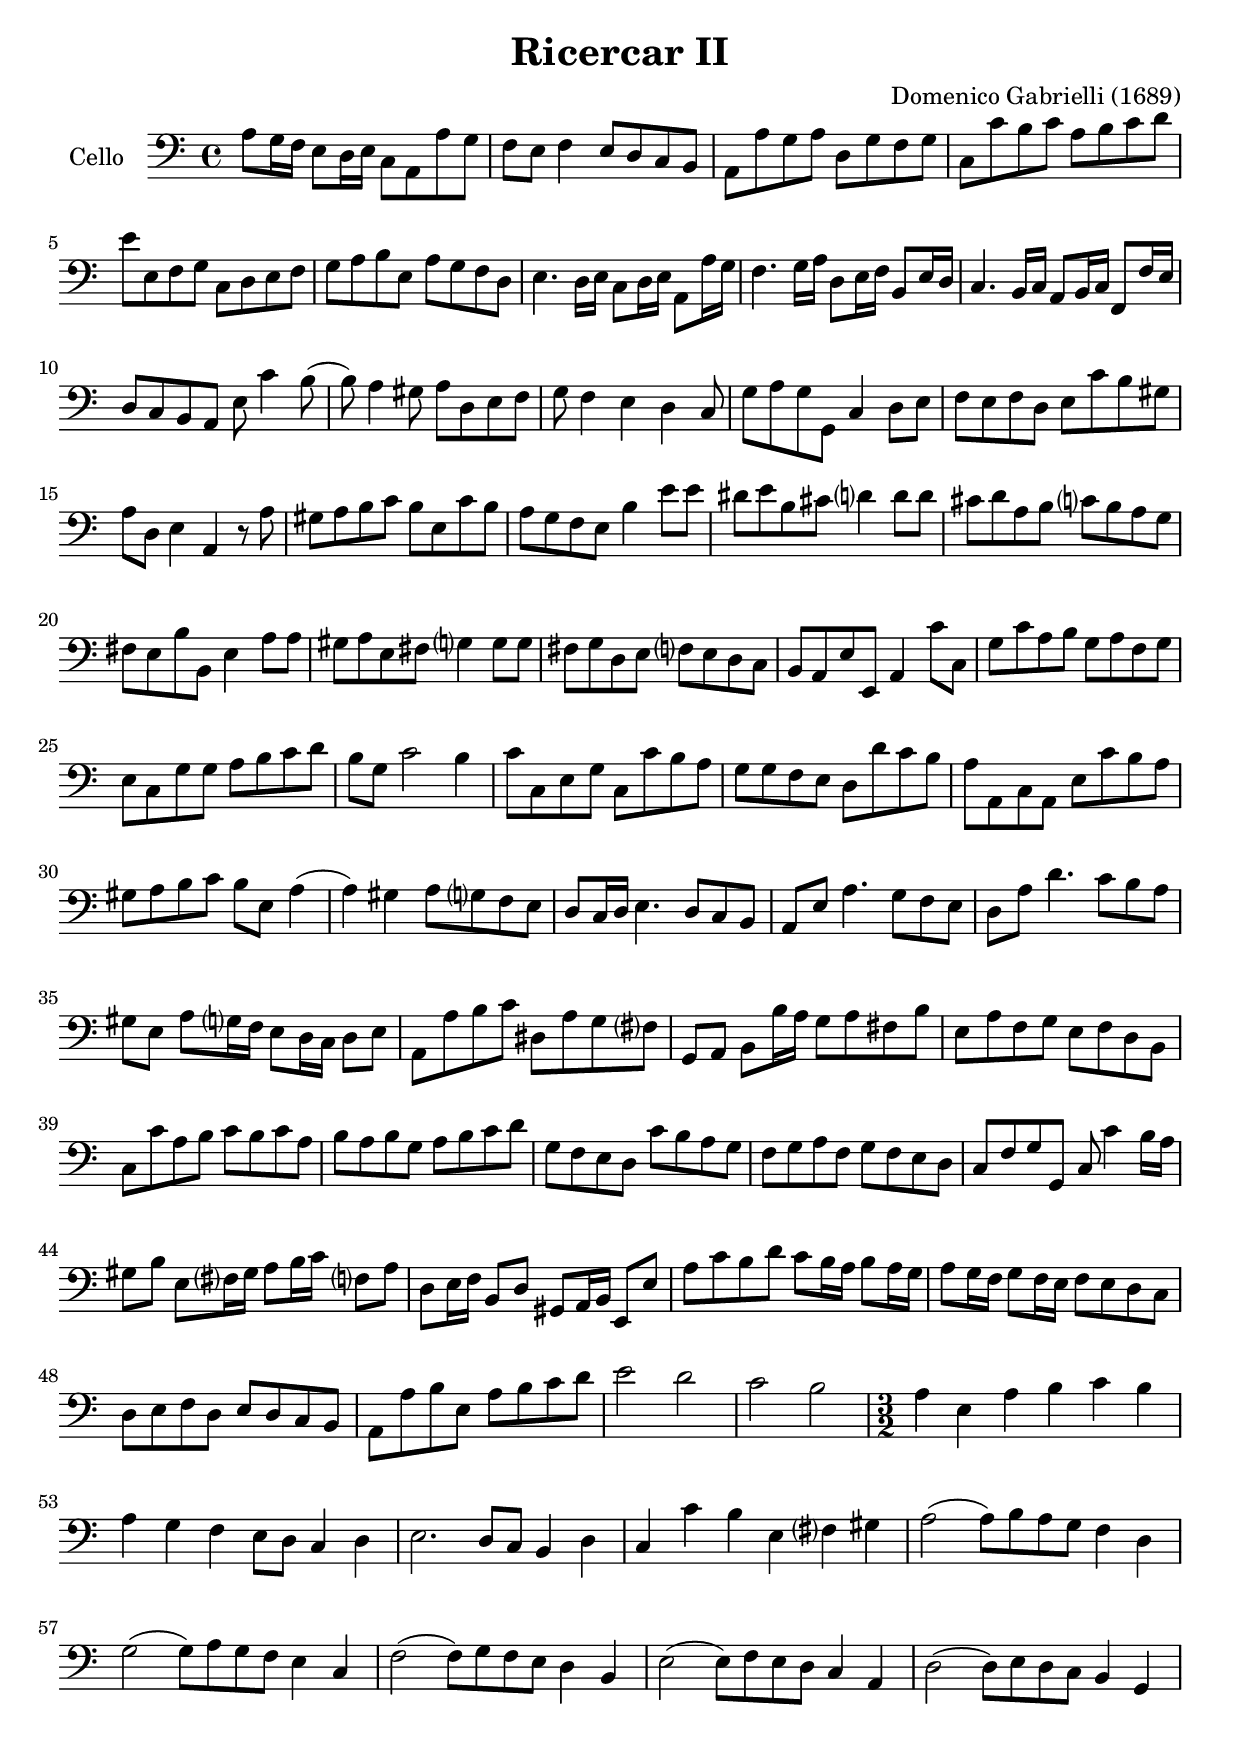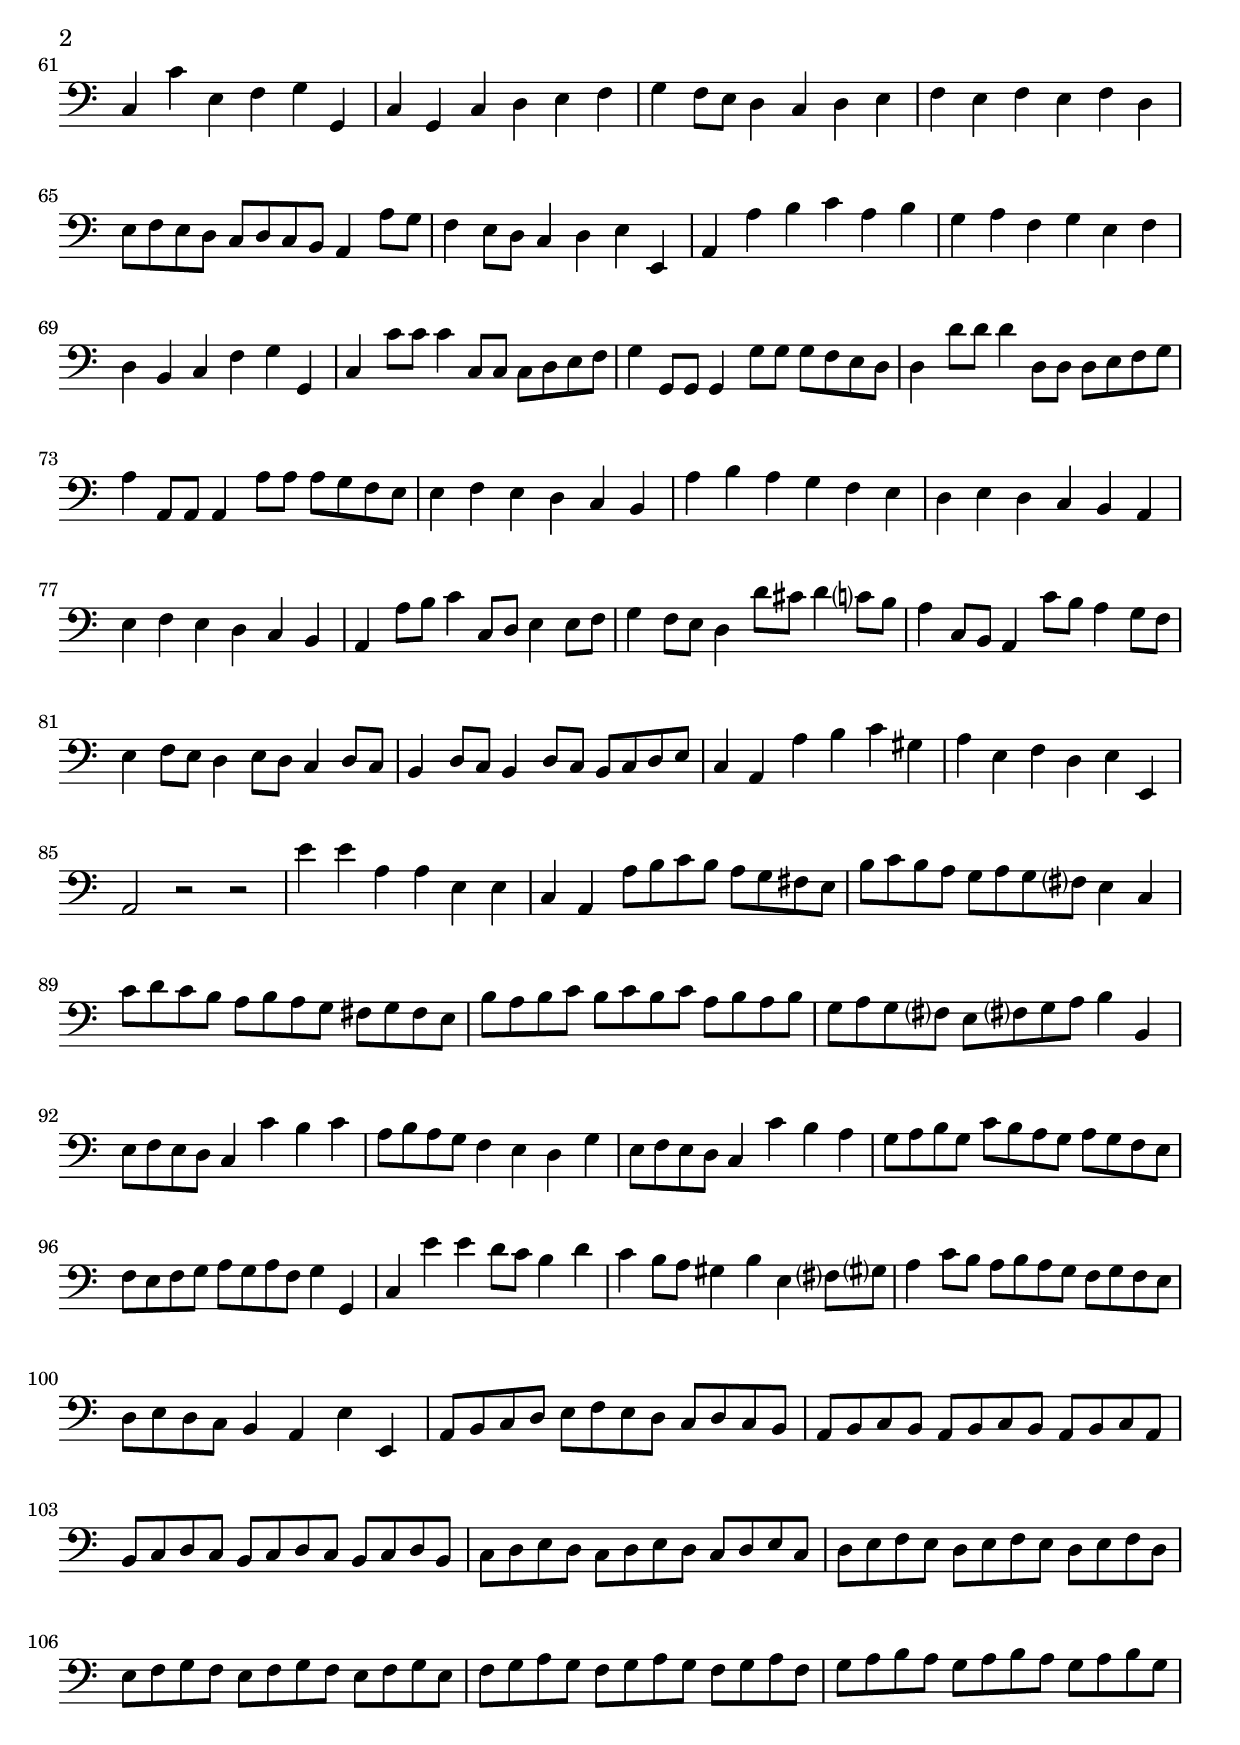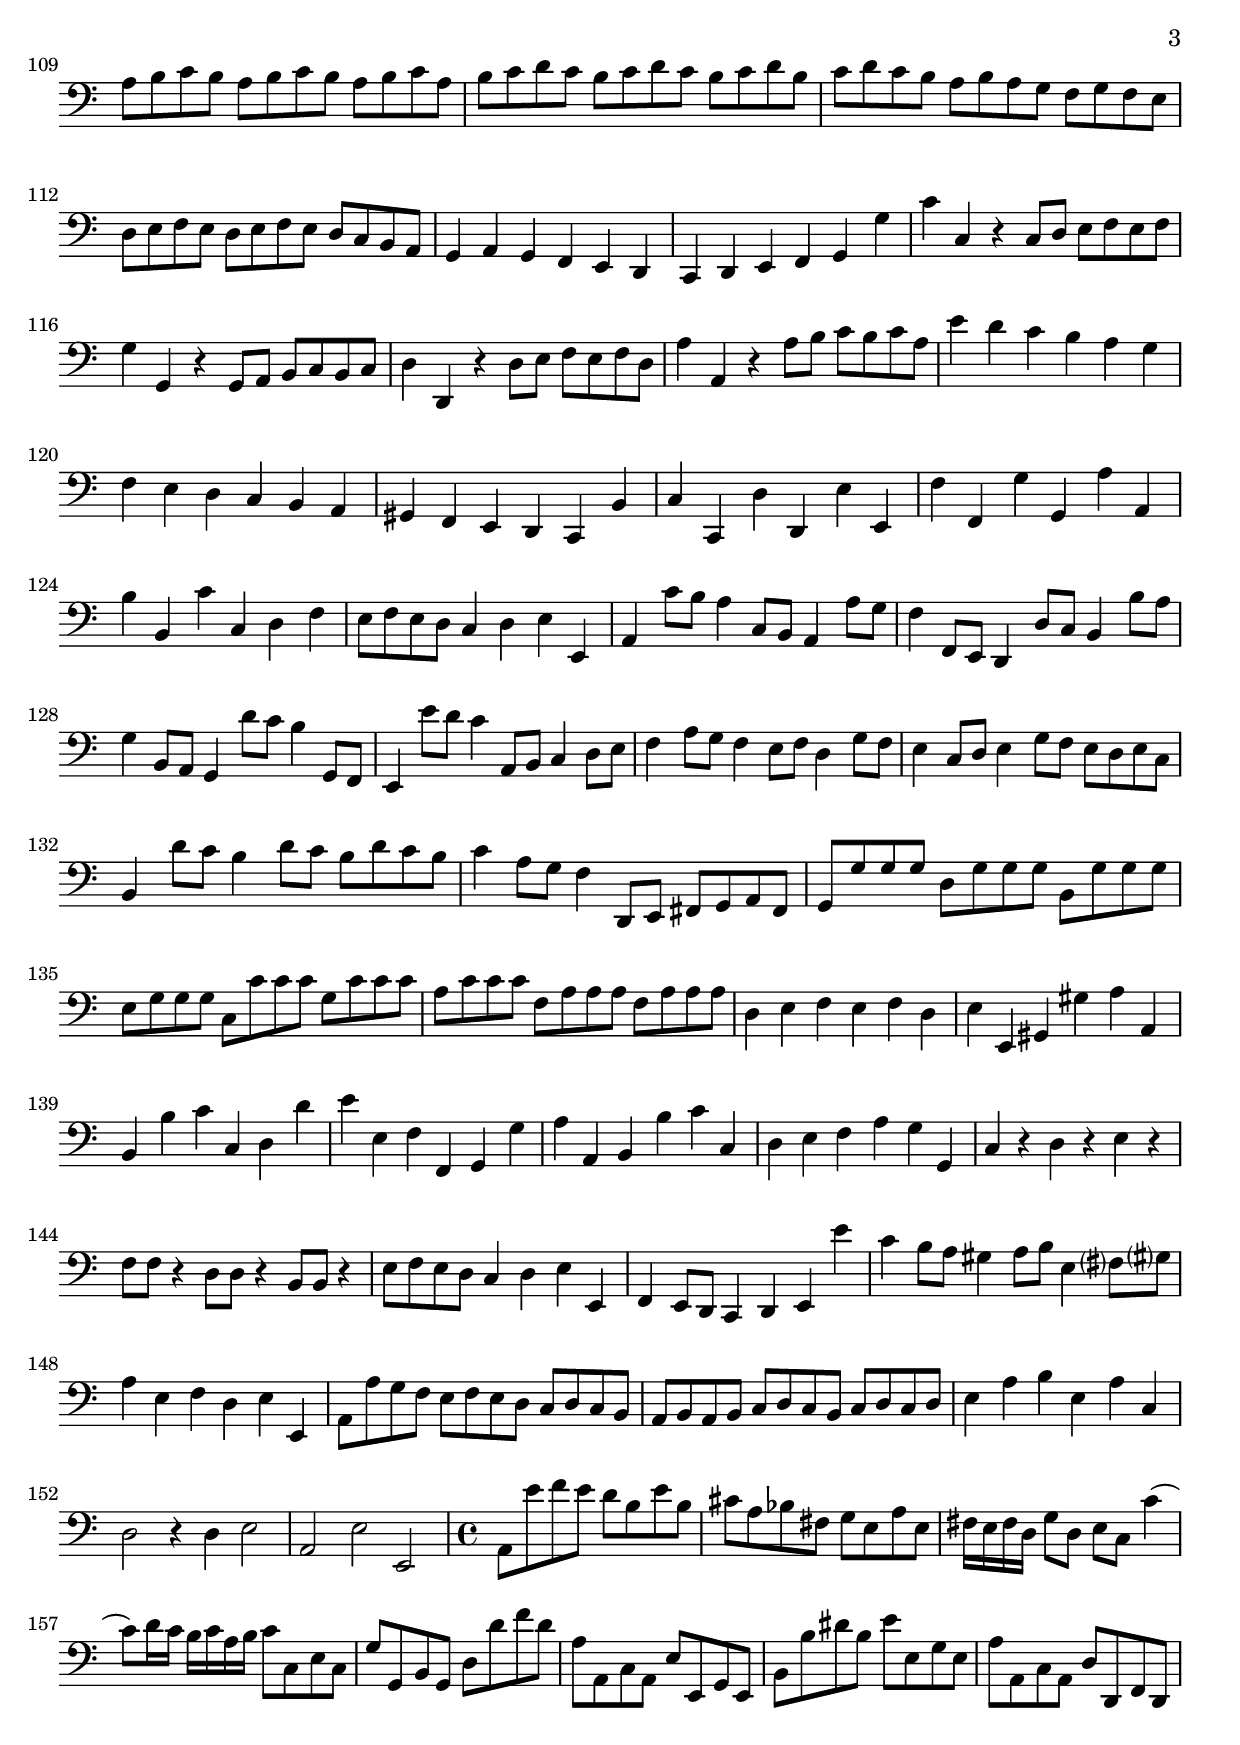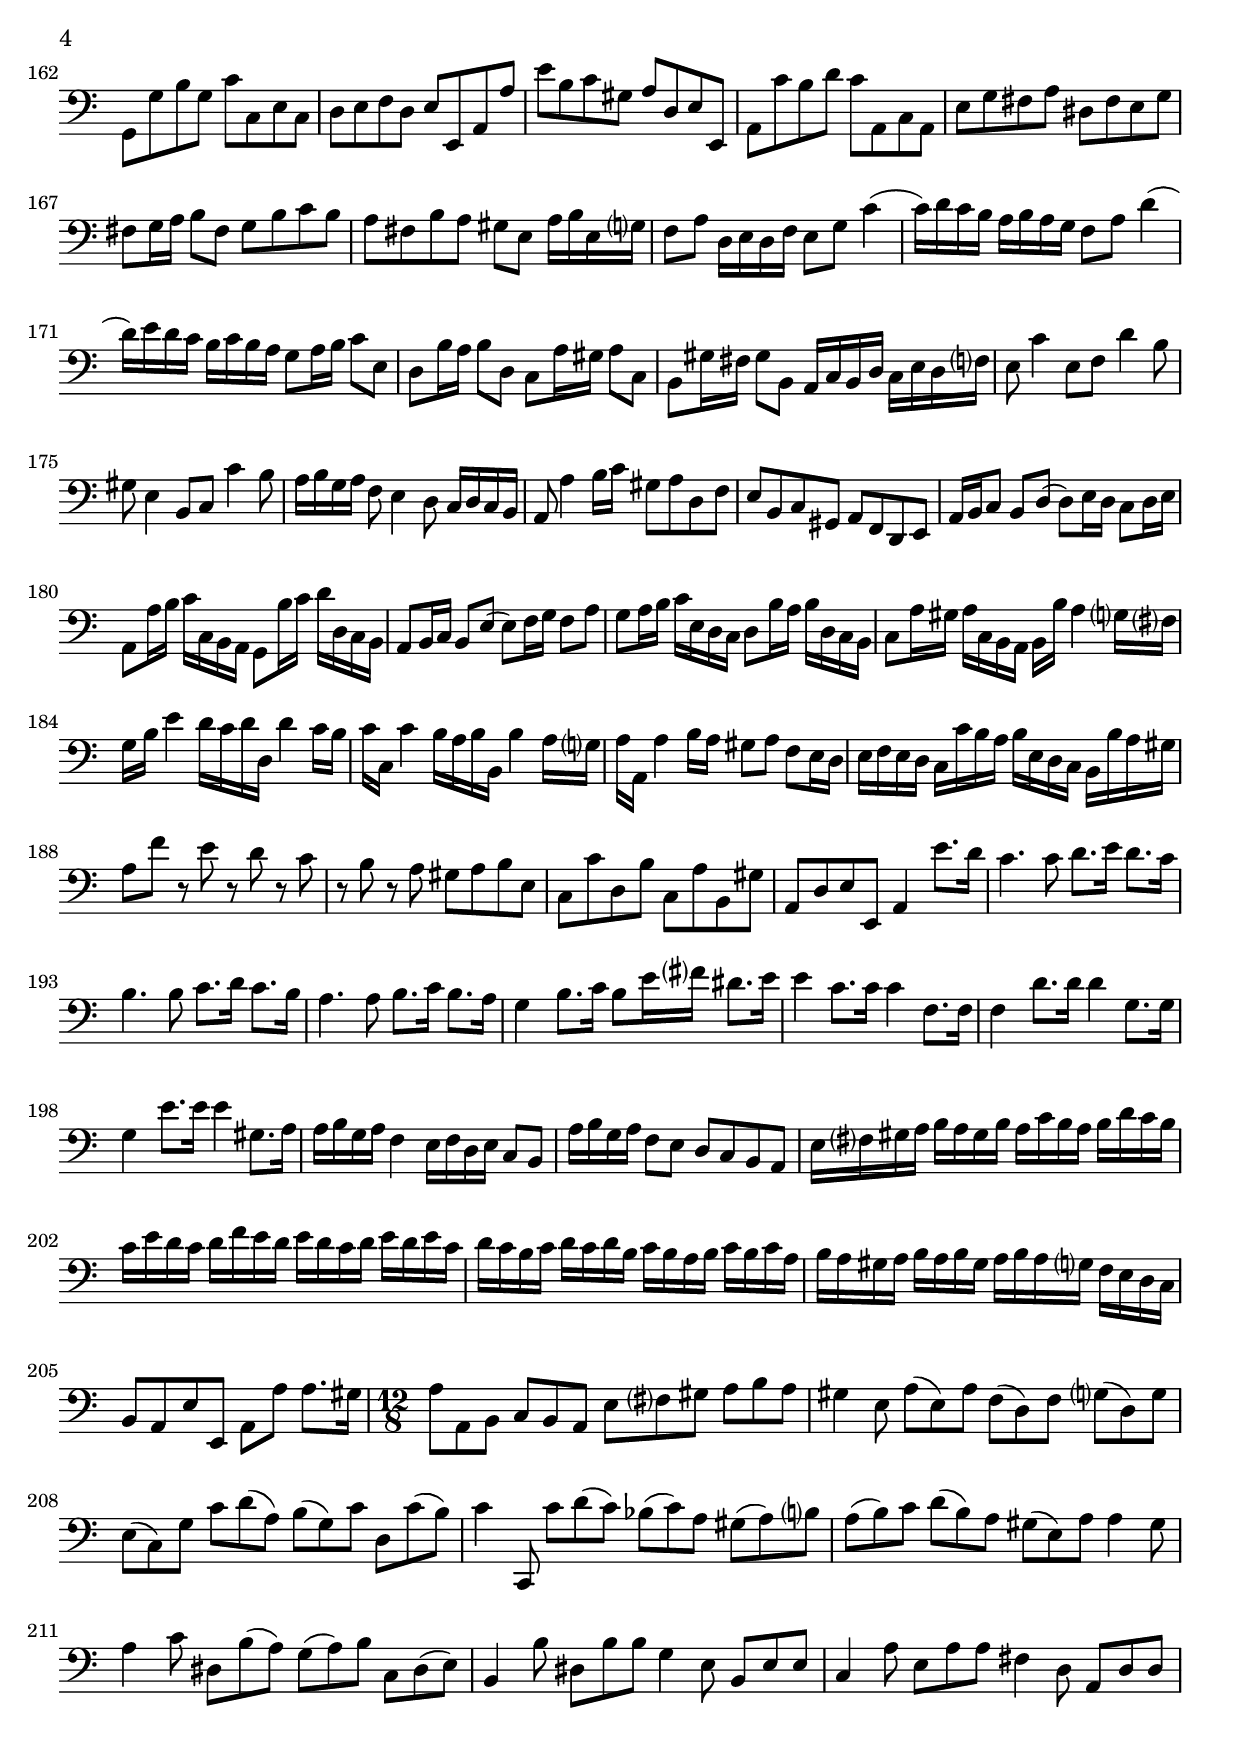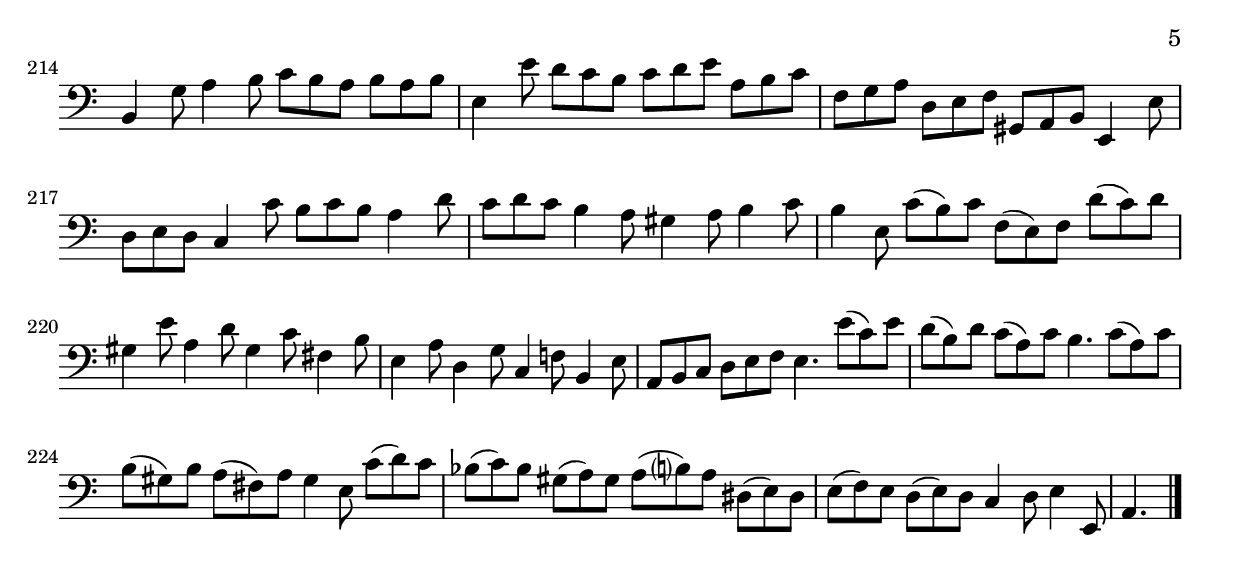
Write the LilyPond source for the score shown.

#(set-global-staff-size 21)

\version "2.18.2"
\header {
  title = "Ricercar II"
  composer = "Domenico Gabrielli (1689)"
}

\score {
  \new Staff
   \with {instrumentName = #"Cello "}
   {
   \language "italiano"
   \override Hairpin.to-barline = ##f
   \time 4/4
   \key do \major
   \clef "bass"
   la8 sol16 fa16 mi8 re16 mi16 do8 la,8 la8 sol8                 % 1
   fa8 mi8 fa4 mi8 re8 do8 si,8                                   % 2
   la,8 la8 sol8 la8 re8 sol8 fa8 sol8                            % 3
   do8 do'8 si8 do'8 la8 si8 do'8 re'8                            % 4
   mi'8 mi8 fa8 sol8 do8 re8 mi8 fa8                              % 5
   sol8 la8 si8 mi8 la8 sol8 fa8 re8                              % 6
   mi4. re16 mi16 do8 re16 mi16 la,8 la16 sol16                   % 7
   fa4. sol16 la16 re8 mi16 fa16 si,8 mi16 re16                   % 8
   do4. si,16 do16 la,8 si,16 do16 fa,8 fa16 mi16                 % 9
   re8 do8 si,8 la,8 mi8 do'4 si8(                                % 10
   si8) la4 sold8 la8 re8 mi8 fa8                                 % 11
   sol8 fa4 mi4 re4 do8                                           % 12
   sol8 la8 sol8 sol,8 do4 re8 mi8                                % 13
   fa8 mi8 fa8 re8 mi8 do'8 si8 sold8                             % 14
   la8 re8 mi4 la,4 r8 la8                                        % 15
   sold8 la8 si8 do'8 si8 mi8 do'8 si8                            % 16
   la8 sol8 fa8 mi8 si4 mi'8 mi'8                                 % 17
   red'8 mi'8 si8 dod'8 re'?4 re'8 re'8                           % 18
   dod'8 re'8 la8 si8 do'?8 si8 la8 sol8                          % 19
   fad8 mi8 si8 si,8 mi4 la8 la8                                  % 20
   sold8 la8 mi8 fad8 sol?4 sol8 sol8                             % 21
   fad8 sol re8 mi8 fa?8 mi8 re8 do8                              % 22
   si,8 la,8 mi8 mi,8 la,4 do'8 do8                               % 23
   sol8 do'8 la8 si8 sol8 la8 fa8 sol8                            % 24
   mi8 do8 sol8 sol8 la8 si8 do'8 re'8                            % 25
   si8 sol8 do'2 si4                                              % 26
   do'8 do8 mi8 sol8 do8 do'8 si8 la8                             % 27
   sol8 sol8 fa8 mi8 re8 re'8 do'8 si8                            % 28
   la8 la,8 do8 la,8 mi8 do'8 si8 la8                             % 29
   sold8 la8 si8 do'8 si8 mi8 la4(                                % 30
   la4) sold4 la8 sol?8 fa8 mi8                                   % 31
   re8 do16 re16 mi4. re8 do8 si,8                                % 32
   la,8 mi8 la4. sol8 fa8 mi8                                     % 33
   re8 la8 re'4. do'8 si8 la8                                     % 34
   sold8 mi8 la8 sol?16 fa16 mi8 re16 do16 re8 mi8                % 35
   la,8 la8 si8 do'8 red8 la8 sol8 fad?8                          % 36
   sol,8 la,8 si,8 si16 la16 sol8 la8 fad8 si8                    % 37
   mi8 la8 fa8 sol8 mi8 fa8 re8 si,8                              % 38
   do8 do'8 la8 si8 do'8 si8 do'8 la8                             % 39
   si8 la8 si8 sol8 la8 si8 do'8 re'8                             % 40
   sol8 fa8 mi8 re8 do'8 si8 la8 sol8                             % 41
   fa8 sol8 la8 fa8 sol8 fa8 mi8 re8                              % 42
   do8 fa8 sol8 sol,8 do8 do'4 si16 la16                          % 43
   sold8 si8 mi8 fad?16 sold16 la8 si16 do'16 fa?8 la8            % 44
   re8 mi16 fa16 si,8 re8 sold,8 la,16 si,16 mi,8 mi8             % 45
   la8 do'8 si8 re'8 do'8 si16 la16 si8 la16 sol16                % 46
   la8 sol16 fa16 sol8 fa16 mi16 fa8 mi8 re8 do8                  % 47
   re8 mi8 fa8 re8 mi8 re8 do8 si,8                               % 48
   la,8 la8 si8 mi8 la8 si8 do'8 re'8                             % 49
   mi'2 re'2                                                      % 50
   do'2 si2                                                       % 51
   \time 3/2
   la4 mi4 la4 si4 do'4 si4                                       % 52
   la4 sol4 fa4 mi8 re8 do4 re4                                   % 53
   mi2. re8 do8 si,4 re4                                          % 54
   do4 do'4 si4 mi4 fad?4 sold4                                   % 55
   la2(la8) si8 la8 sol8 fa4 re4                                  % 56
   sol2(sol8) la8 sol8 fa8 mi4 do4                                % 57
   fa2(fa8) sol8 fa8 mi8 re4 si,4                                 % 58
   mi2(mi8) fa8 mi8 re8 do4 la,4                                  % 59
   re2(re8) mi8 re8 do8 si,4 sol,4                                % 60
   do4 do'4 mi4 fa4 sol4 sol,4                                    % 61
   do4 sol,4 do4 re4 mi4 fa4                                      % 62
   sol4 fa8 mi8 re4 do4 re4 mi4                                   % 63
   fa4 mi4 fa4 mi4 fa4 re4                                        % 64
   mi8 fa8 mi8 re8 do8 re8 do8 si,8 la,4 la8 sol8                 % 65
   fa4 mi8 re8 do4 re4 mi4 mi,4                                   % 66
   la,4 la4 si4 do'4 la4 si4                                      % 67
   sol4 la4 fa4 sol4 mi4 fa4                                      % 68
   re4 si,4 do4 fa4 sol4 sol,4                                    % 69
   do4 do'8 do'8 do'4 do8 do8 do8 re8 mi8 fa8                     % 70
   sol4 sol,8 sol,8 sol,4 sol8 sol8 sol8 fa8 mi8 re8              % 71
   re4 re'8 re'8 re'4 re8 re8 re8 mi8 fa8 sol8                    % 72
   la4 la,8 la,8 la,4 la8 la8 la8 sol8 fa8 mi8                    % 73
   mi4 fa4 mi4 re4 do4 si,4                                       % 74
   la4 si4 la4 sol4 fa4 mi4                                       % 75
   re4 mi4 re4 do4 si,4 la,4                                      % 76
   mi4 fa4 mi4 re4 do4 si,4                                       % 77
   la,4 la8 si8 do'4 do8 re8 mi4 mi8 fa8                          % 78
   sol4 fa8 mi8 re4 re'8 dod'8 re'4 do'?8 si8                     % 79
   la4 do8 si,8 la,4 do'8 si8 la4 sol8 fa8                        % 80
   mi4 fa8 mi8 re4 mi8 re8 do4 re8 do8                            % 81
   si,4 re8 do8 si,4 re8 do8 si,8 do8 re8 mi8                     % 82
   do4 la,4 la4 si4 do'4 sold4                                    % 83
   la4 mi4 fa4 re4 mi4 mi,4                                       % 84
   la,2 r2 r2                                                     % 85
   mi'4 mi'4 la4 la4 mi4 mi4                                      % 86
   do4 la,4 la8 si8 do'8 si8 la8 sol8 fad8 mi8                    % 87
   si8 do'8 si8 la8 sol8 la8 sol8 fad?8 mi4 do4                   % 88
   do'8 re'8 do'8 si8 la8 si8 la8 sol8 fad8 sol8 fad8 mi8         % 89
   si8 la8 si8 do'8 si8 do'8 si8 do'8 la8 si8 la8 si8             % 90
   sol8 la8 sol8 fad?8 mi8 fad?8 sol8 la8 si4 si,4                % 91
   mi8 fa8 mi8 re8 do4 do'4 si4 do'4                              % 92
   la8 si8 la8 sol8 fa4 mi4 re4 sol4                              % 93
   mi8 fa8 mi8 re8 do4 do'4 si4 la4                               % 94
   sol8 la8 si8 sol8 do'8 si8 la8 sol8 la8 sol8 fa8 mi8           % 95
   fa8 mi8 fa8 sol8 la8 sol8 la8 fa8 sol4 sol,4                   % 96
   do4 mi'4 mi'4 re'8 do'8 si4 re'4                               % 97
   do'4 si8 la8 sold4 si4 mi4 fad?8 sold?8                        % 98
   la4 do'8 si8 la8 si8 la8 sol8 fa8 sol8 fa8 mi8                 % 99
   re8 mi8 re8 do8 si,4 la,4 mi4 mi,4                             % 100
   la,8 si,8 do8 re8 mi8 fa8 mi8 re8 do8 re8 do8 si,8             % 101
   la,8 si,8 do8 si,8 la,8 si,8 do8 si,8 la,8 si,8 do8 la,8       % 102
   si,8 do8 re8 do8 si,8 do8 re8 do8 si,8 do8 re8 si,8            % 103
   do8 re8 mi8 re8 do8 re8 mi8 re8 do8 re8 mi8 do8                % 104
   re8 mi8 fa8 mi8 re8 mi8 fa8 mi8 re8 mi8 fa8 re8                % 105
   mi8 fa8 sol8 fa8 mi8 fa8 sol8 fa8 mi8 fa8 sol8 mi8             % 106
   fa8 sol8 la8 sol8 fa8 sol8 la8 sol8 fa8 sol8 la8 fa8           % 107
   sol8 la8 si8 la8 sol8 la8 si8 la8 sol8 la8 si8 sol8            % 108
   la8 si8 do'8 si8 la8 si8 do'8 si8 la8 si8 do'8 la8             % 109
   si8 do'8 re'8 do'8 si8 do'8 re'8 do'8 si8 do'8 re'8 si8        % 110
   do'8 re'8 do'8 si8 la8 si8 la8 sol8 fa8 sol8 fa8 mi8           % 111
   re8 mi8 fa8 mi8 re8 mi8 fa8 mi8 re8 do8 si,8 la,8              % 112
   sol,4 la,4 sol,4 fa,4 mi,4 re,4                                % 113
   do,4 re,4 mi,4 fa,4 sol,4 sol4                                 % 114
   do'4 do4 r4 do8 re8 mi8 fa8 mi8 fa8                            % 115
   sol4 sol,4 r4 sol,8 la,8 si,8 do8 si,8 do8                     % 116
   re4 re,4 r4 re8 mi8 fa8 mi8 fa8 re8                            % 117
   la4 la,4 r4 la8 si8 do'8 si8 do' la8                           % 118
   mi'4 re'4 do'4 si4 la4 sol4                                    % 119
   fa4 mi4 re4 do4 si,4 la,4                                      % 120
   sold,4 fa,4 mi,4 re,4 do,4 si,4                                % 121
   do4 do,4 re4 re,4 mi4 mi,4                                     % 122
   fa4 fa,4 sol4 sol,4 la4 la,4                                   % 123
   si4 si,4 do'4 do4 re4 fa4                                      % 124
   mi8 fa8 mi8 re8 do4 re4 mi4 mi,4                               % 125
   la,4 do'8 si8 la4 do8 si,8 la,4 la8 sol8                       % 126
   fa4 fa,8 mi,8 re,4 re8 do8 si,4 si8 la8                        % 127
   sol4 si,8 la,8 sol,4 re'8 do'8 si4 sol,8 fa,8                  % 128
   mi,4 mi'8 re'8 do'4 la,8 si,8 do4 re8 mi8                      % 129
   fa4 la8 sol8 fa4 mi8 fa8 re4 sol8 fa8                          % 130
   mi4 do8 re8 mi4 sol8 fa8 mi8 re8 mi8 do8                       % 131
   si,4 re'8 do'8 si4 re'8 do'8 si8 re'8 do'8 si8                 % 132
   do'4 la8 sol8 fa4 re,8 mi,8 fad,8 sol,8 la,8 fad,8             % 133
   sol,8 sol8 sol8 sol8 re8 sol8 sol8 sol8 si,8 sol8 sol8 sol8    % 134
   mi8 sol8 sol8 sol8 do8 do'8 do'8 do'8 sol8 do'8 do'8 do'8      % 135
   la8 do'8 do'8 do'8 fa8 la8 la8 la8 fa8 la8 la8 la8             % 136
   re4 mi4 fa4 mi4 fa4 re4                                        % 137
   mi4 mi,4 sold,4 sold4 la4 la,4                                 % 138
   si,4 si4 do'4 do4 re4 re'4                                     % 139
   mi'4 mi4 fa4 fa,4 sol,4 sol4                                   % 140
   la4 la,4 si,4 si4 do'4 do4                                     % 141
   re4 mi4 fa4 la4 sol4 sol,4                                     % 142
   do4 r4 re4 r4 mi4 r4                                           % 143
   fa8 fa8 r4 re8 re8 r4 si,8 si,8 r4                             % 144
   mi8 fa8 mi8 re8 do4 re4 mi4 mi,4                               % 145
   fa,4 mi,8 re,8 do,4 re,4 mi,4 mi'4                             % 146
   do'4 si8 la8 sold4 la8 si8 mi4 fad?8 sold?8                    % 147
   la4 mi4 fa4 re4 mi4 mi,4                                       % 148
   la,8 la8 sol8 fa8 mi8 fa8 mi8 re8 do8 re8 do8 si,8             % 149
   la,8 si,8 la,8 si,8 do8 re8 do8 si,8 do8 re8 do8 re8           % 150
   mi4 la4 si4 mi4 la4 do4                                        % 151
   re2 r4 re4 mi2                                                 % 152
   la,2 mi2 mi,2                                                  % 153
   \time 4/4
   la,8 mi'8 fa'8 mi'8 re'8 si8 mi'8 si8                          % 154
   dod'8 la8 sib8 fad8 sol8 mi8 la8 mi8                           % 155
   fad16 mi16 fad16 re16 sol8 re8 mi8 do8 do'4(                   % 156
   do'8) re'16 do'16 si16 do'16 la16 si16 do'8 do8 mi8 do8        % 157
   sol8 sol,8 si,8 sol,8 re8 re'8 fa'8 re'8                       % 158
   la8 la,8 do8 la,8 mi8 mi,8 sol,8 mi,8                          % 159
   si,8 si8 red'8 si8 mi'8 mi8 sol8 mi8                           % 160
   la8 la,8 do8 la,8 re8 re,8 fa,8 re,8                           % 161
   sol,8 sol8 si8 sol8 do'8 do8 mi8 do8                           % 162
   re8 mi8 fa8 re8 mi8 mi,8 la,8 la8                              % 163
   mi'8 si8 do'8 sold8 la8 re8 mi8 mi,8                           % 164
   la,8 do'8 si8 re'8 do'8 la,8 do8 la,8                          % 165
   mi8 sol8 fad8 la8 red8 fad8 mi8 sol8                           % 166
   fad8 sol16 la16 si8 fad8 sol8 si8 do'8 si8                     % 167
   la8 fad8 si8 la8 sold8 mi8 la16 si16 mi16 sol?16               % 168
   fa8 la8 re16 mi16 re16 fa16 mi8 sol8 do'4(                     % 169
   do'16) re'16 do'16 si16  la16 si16 la16 sol16 fa8 la8 re'4(    % 170
   re'16) mi'16 re'16 do'16 si16 do'16 si16 la16
   sol8 la16 si16 do'8 mi8                                        % 171
   re8 si16 la16 si8 re8 do8 la16 sold16 la8 do8                  % 172
   si,8 sold16 fad16 sold8 si,8 la,16 do16 si,16 re16
   do16 mi16 re16 fa?16                                           % 173
   mi8 do'4 mi8[fa8] re'4 si8                                     % 174
   sold8 mi4 si,8[do8] do'4 si8                                   % 175
   la16 si16 sol16 la16 fa8 mi4 re8 do16 re16 do16 si,16          % 176
   la,8 la4 si16 do'16 sold8 la8 re8 fa8                          % 177
   mi8 si,8 do8 sold,8 la,8 fa,8 re,8 mi,8                        % 178
   la,16 si,16 do8 si,8 re8(re8) mi16 re16 do8 re16 mi16          % 179
   la,8 la16 si16 do'16 do16 si,16 la,16
   sol,8 si16 do'16 re'16 re16 do16 si,16                         % 180
   la,8 si,16 do16 si,8 mi8(mi8) fa16 sol16 fa8 la8               % 181
   sol8 la16 si16 do'16 mi16 re16 do16 re8 si16 la16
   si16 re16 do16 si,16                                           % 182
   do8 la16 sold16 la16 do16 si,16 la,16 si,16 si16
   la4 sol?16 fad?16                                              % 183
   sol16 si16 mi'4 re'16[do'16 re'16 re16] re'4 do'16 si16        % 184
   do'16 do16 do'4 si16[la16 si16 si,16] si4 la16 sol?16          % 185
   la16 la,16 la4 si16 la16 sold8 la8 fa8 mi16 re16               % 186
   mi16 fa16 mi16 re16 do16 do'16 si16 la16
   si16 mi16 re16 do16 si,16 si16 la16 sold16                     % 187
   la8 fa'8 r8 mi'8 r8 re'8 r8 do'8                               % 188
   r8 si8 r8 la8 sold8 la8 si8 mi8                                % 189
   do8 do'8 re8 si8 do8 la8 si,8 sold8                            % 190
   la,8 re8 mi8 mi,8 la,4 mi'8. re'16                             % 191
   do'4. do'8 re'8. mi'16 re'8. do'16                             % 192
   si4. si8 do'8. re'16 do'8. si16                                % 193
   la4. la8 si8. do'16 si8. la16                                  % 194
   sol4 si8. do'16 si8 mi'16 fad'?16 red'8. mi'16                 % 195
   mi'4 do'8. do'16 do'4 fa8. fa16                                % 196
   fa4 re'8. re'16 re'4 sol8. sol16                               % 197
   sol4 mi'8. mi'16 mi'4 sold8. la16                              % 198
   la16 si16 sol16 la16 fa4 mi16 fa16 re16 mi16 do8 si,8          % 199
   la16 si16 sol16 la16 fa8 mi8 re8 do8 si,8 la,8                 % 200
   mi16 fad?16 sold16 la16 si16 la16 sold16 si16
   la16 do'16 si16 la16 si16 re'16 do'16 si16                     % 201
   do'16 mi'16 re'16 do'16 re'16 fa'16 mi'16 re'16
   mi'16 re'16 do'16 re'16 mi'16 re'16 mi'16 do'16                % 202
   re'16 do'16 si16 do'16 re'16 do'16 re'16 si16
   do'16 si16 la16 si16 do'16 si16 do'16 la16                     % 203
   si16 la16 sold16 la16 si16 la16 si16 sold16
   la16 si16 la16 sol?16 fa16 mi16 re16 do16                      % 204
   si,8 la,8 mi8 mi,8 la,8 la8 la8. sold16                        % 205
   \time 12/8
   la8 la,8 si,8 do8 si,8 la,8
   mi8 fad?8 sold8 la8 si8 la8                                    % 206
   sold4 mi8 la8(mi8) la8 fa8(re8) fa8
   sol?8(re8) sol8                                                % 207
   mi8(do8) sol8 do'8 re'8(la8)
   si8(sol8) do'8 re8 do'8(si8)                                   % 208
   do'4 do,8 do'8 re'8(do'8) sib8(do'8) la8 sold8(la8) si?8       % 209
   la8(si8) do'8 re'8(si8) la8 sold8(mi8) la8 la4 sold8           % 210
   la4 do'8 red8 si8(la8) sol8(la8) si8 do8 red8(mi8)             % 211
   si,4 si8 red8 si8 si8 sol4 mi8 si,8 mi8 mi8                    % 212
   do4 la8 mi8 la8 la8 fad4 re8 la,8 re8 re8                      % 213
   si,4 sol8 la4 si8 do'8 si8 la8 si8 la8 si8                     % 214
   mi4 mi'8 re'8 do'8 si8 do'8 re'8 mi'8 la8 si8 do'8             % 215
   fa8 sol8 la8 re8 mi8 fa8 sold,8 la,8 si,8 mi,4 mi8             % 216
   re8 mi8 re8 do4 do'8 si8 do'8 si8 la4 re'8                     % 217
   do'8 re'8 do'8 si4 la8 sold4 la8 si4 do'8                      % 218
   si4 mi8 do'8(si8) do'8 fa8(mi8) fa8 re'8(do'8) re'8            % 219
   sold4 mi'8 la4 re'8 sold4 do'8 fad4 si8                        % 220
   mi4 la8 re4 sol8 do4 fa!8 si,4 mi8                             % 221
   la,8 si,8 do8 re8 mi8 fa8 mi4. mi'8(do'8) mi'8                 % 222
   re'8(si8) re'8 do'8(la8) do'8 si4. do'8(la8) do'8              % 223
   si8(sold8)si8 la8(fad8) la8 sold4 mi8 do'8(re'8) do'8          % 224
   sib8(do'8) sib8 sold8(la8) sold8 la8(si?8) la8 red8(mi8) red8  % 225
   mi8(fa8) mi8 re8(mi8) re8 do4 re8 mi4 mi,8                     % 226
   la,4.                                                          % 227
   \bar "|."
 }
}
